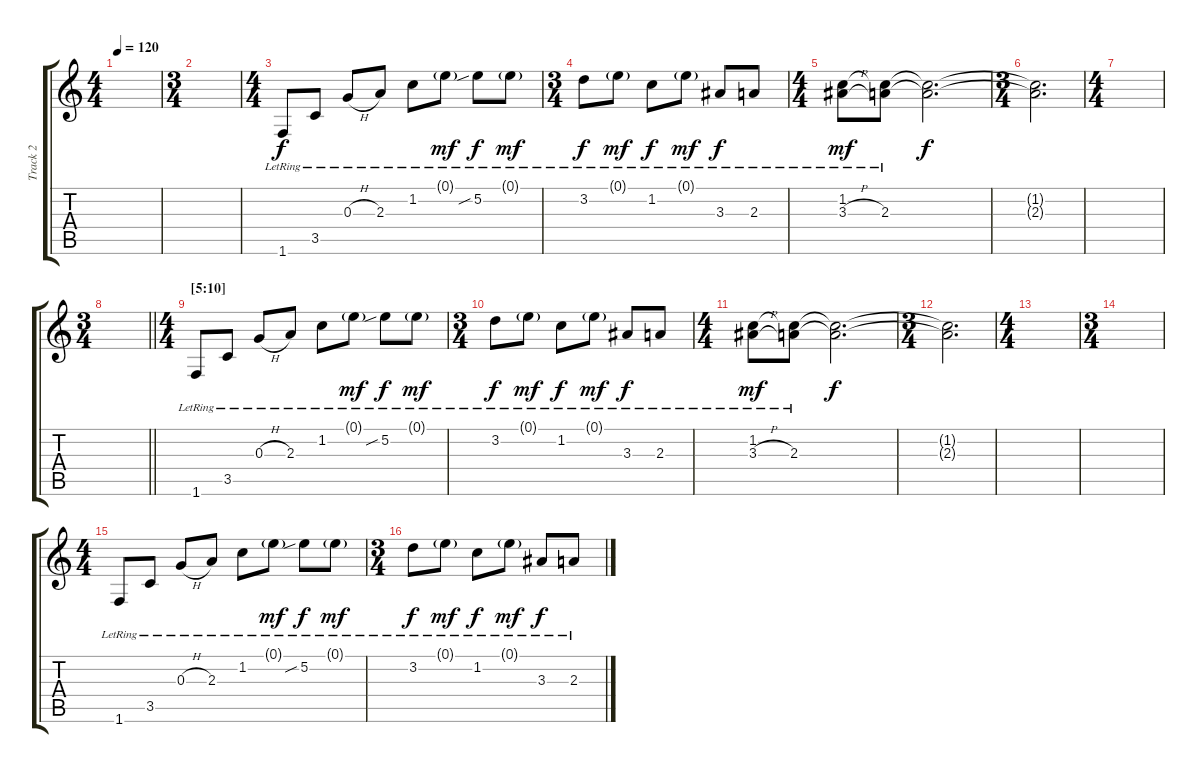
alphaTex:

\track ("Track 2" "Track 2") {instrument electricguitarjazz}
\staff {score tabs}
\tuning (E4 B3 G3 D3 A2 E2) {hide}
\ts (4 4)
\tempo 120
\clef g2
\ks c
|
\ts (3 4)
|
\ts (4 4)
1.6{lr}.8{instrument electricguitarjazz} 3.5{lr}.8 0.3{h lr}.8 2.3{lr}.8 1.2{lr}.8 0.1{g lr}.8{dy mf} 5.2{sib lr}.8{dy f} 0.1{g lr}.8{dy mf} |
\ts (3 4)
3.2{lr}.8{dy f} 0.1{g lr}.8{dy mf} 1.2{lr}.8{dy f} 0.1{g lr}.8{dy mf} 3.3{lr}.8{dy f} 2.3{lr}.8 |
\ts (4 4)
(1.2 3.3{h lr}).8{dy mf} (1.2{t} 2.3{lr}).8 (1.2{t} 2.3{t}).2{d dy f} |
\ts (3 4)
(1.2{t} 2.3{t}).2{d volume 0} |
\ts (4 4)
|
\ts (3 4)
\barLineRight lightlight
|
\ts (4 4)
\section ("" "[5:10]")
1.6{lr}.8 3.5{lr}.8 0.3{h lr}.8 2.3{lr}.8 1.2{lr}.8 0.1{g lr}.8{dy mf} 5.2{sib lr}.8{dy f} 0.1{g lr}.8{dy mf} |
\ts (3 4)
3.2{lr}.8{dy f} 0.1{g lr}.8{dy mf} 1.2{lr}.8{dy f} 0.1{g lr}.8{dy mf} 3.3{lr}.8{dy f} 2.3{lr}.8 |
\ts (4 4)
(1.2 3.3{h lr}).8{dy mf} (1.2{t} 2.3{lr}).8 (1.2{t} 2.3{t}).2{d dy f} |
\ts (3 4)
(1.2{t} 2.3{t}).2{d volume 0} |
\ts (4 4)
|
\ts (3 4)
|
\ts (4 4)
1.6{lr}.8 3.5{lr}.8 0.3{h lr}.8 2.3{lr}.8 1.2{lr}.8 0.1{g lr}.8{dy mf} 5.2{sib lr}.8{dy f} 0.1{g lr}.8{dy mf} |
\ts (3 4)
3.2{lr}.8{dy f} 0.1{g lr}.8{dy mf} 1.2{lr}.8{dy f} 0.1{g lr}.8{dy mf} 3.3{lr}.8{dy f} 2.3{lr}.8
